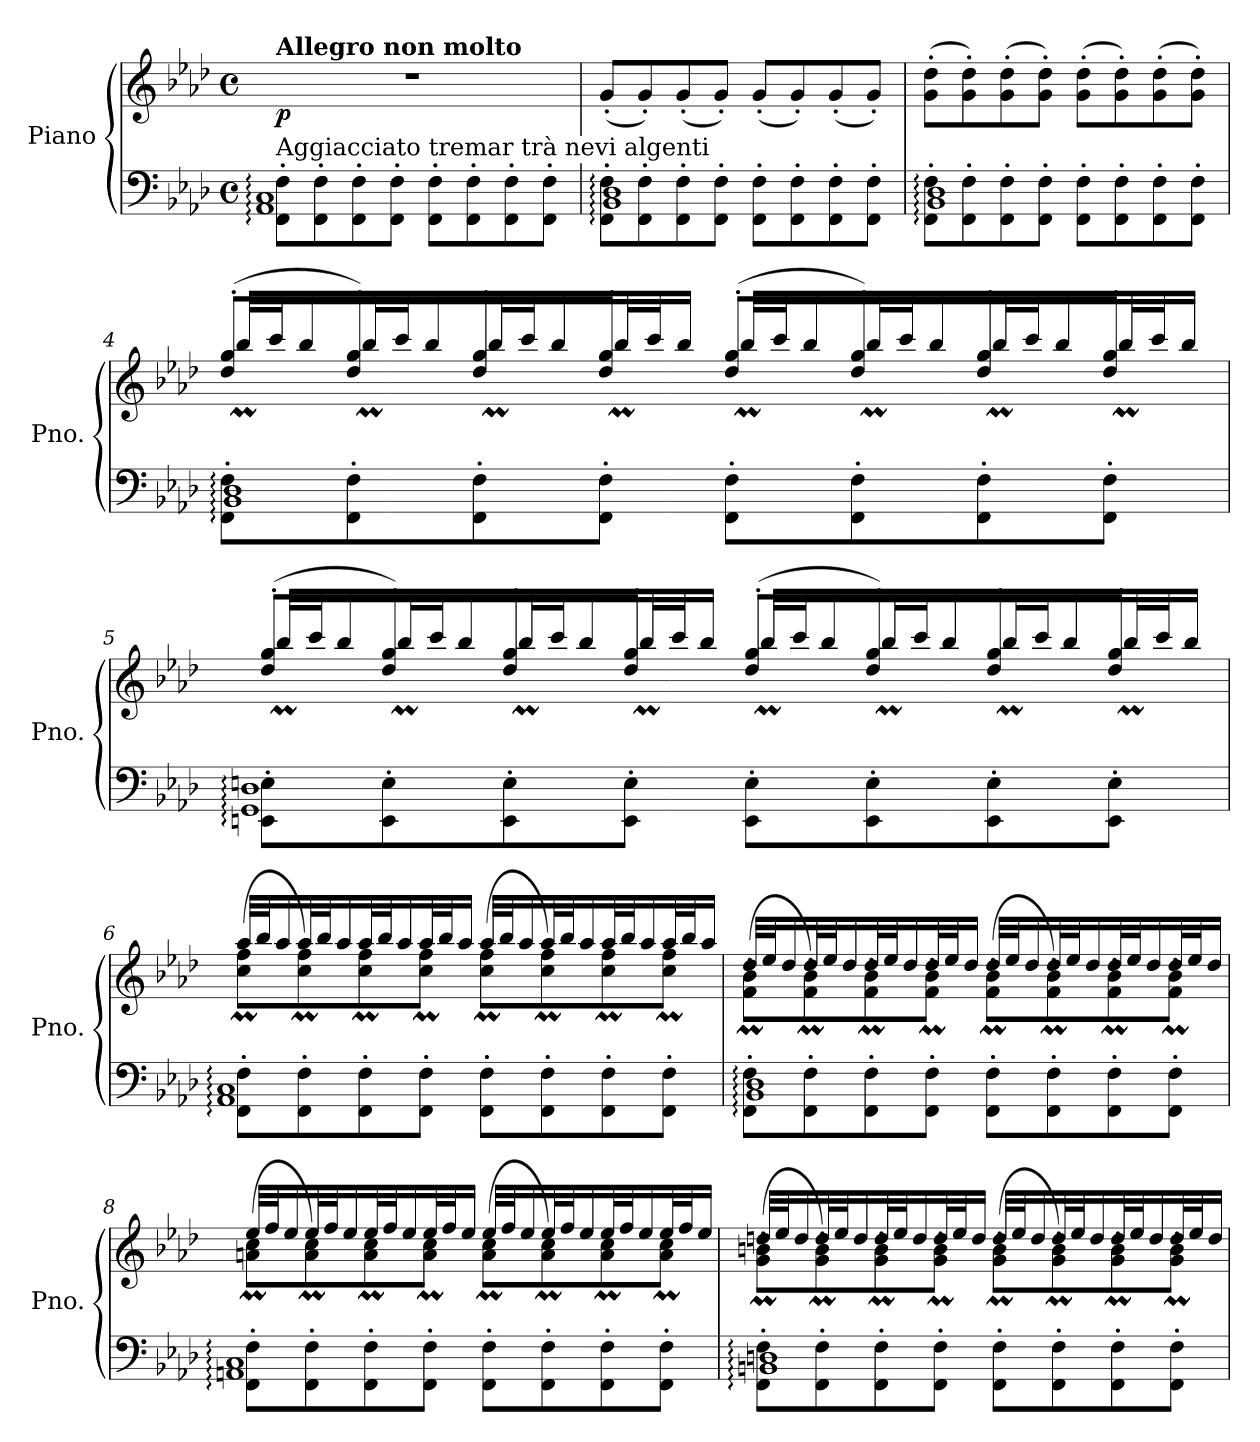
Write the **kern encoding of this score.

**kern	**kern	**dynam
*part1	*part1	*part1
*staff2	*staff1	*staff1/2
*I"Piano	*	*
*I'Pno.	*	*
*clefF4	*clefG2	*
*k[b-e-a-d-]	*k[b-e-a-d-]	*
*M4/4	*M4/4	*
*met(c)	*met(c)	*
=1	=1	=1
*^	*	*
!	!	!LO:TX:a:B:t=Allegro non molto	!
!LO:TX:a:t=Aggiacciato tremar trà nevi algenti	!	!	!
!	!	!	!LO:DY:b
8FF\:' 8F\:'L	1AA- 1C	1r	p
8FF\' 8F\'	.	.	.
8FF\' 8F\'	.	.	.
8FF\' 8F\'J	.	.	.
8FF\' 8F\'L	.	.	.
8FF\' 8F\'	.	.	.
8FF\' 8F\'	.	.	.
8FF\' 8F\'J	.	.	.
=2	=2	=2	=2
8FF\:' 8F\:'L	1BB- 1D-	(<8g'/L	.
8FF\' 8F\'	.	8g'/)	.
8FF\' 8F\'	.	(<8g'/	.
8FF\' 8F\'J	.	8g'/J)	.
8FF\' 8F\'L	.	(<8g'/L	.
8FF\' 8F\'	.	8g'/)	.
8FF\' 8F\'	.	(<8g'/	.
8FF\' 8F\'J	.	8g'/J)	.
=3	=3	=3	=3
8FF\:' 8F\:'L	1BB- 1D-	(>8g\' 8dd-\'L	.
8FF\' 8F\'	.	8g\' 8dd-\')	.
8FF\' 8F\'	.	(>8g\' 8dd-\'	.
8FF\' 8F\'J	.	8g\' 8dd-\'J)	.
8FF\' 8F\'L	.	(>8g\' 8dd-\'L	.
8FF\' 8F\'	.	8g\' 8dd-\')	.
8FF\' 8F\'	.	(>8g\' 8dd-\'	.
8FF\' 8F\'J	.	8g\' 8dd-\'J)	.
=4	=4	=4	=4
*	*	*^	*
8FF\:' 8F\:'L	1BB- 1D-	(<8dd-/' 8gg/'L	32bb-M/LLL	.
.	.	.	32ccc/J	.
.	.	.	16bb-/	.
8FF\' 8F\'	.	8dd-/' 8gg/')	32bb-M/L	.
.	.	.	32ccc/J	.
.	.	.	16bb-/	.
8FF\' 8F\'	.	8dd-/' 8gg/'	32bb-M/L	.
.	.	.	32ccc/J	.
.	.	.	16bb-/	.
8FF\' 8F\'J	.	8dd-/' 8gg/'J	32bb-M/L	.
.	.	.	32ccc/J	.
.	.	.	16bb-/JJ	.
8FF\' 8F\'L	.	(<8dd-/' 8gg/'L	32bb-M/LLL	.
.	.	.	32ccc/J	.
.	.	.	16bb-/	.
8FF\' 8F\'	.	8dd-/' 8gg/')	32bb-M/L	.
.	.	.	32ccc/J	.
.	.	.	16bb-/	.
8FF\' 8F\'	.	8dd-/' 8gg/'	32bb-M/L	.
.	.	.	32ccc/J	.
.	.	.	16bb-/	.
8FF\' 8F\'J	.	8dd-/' 8gg/'J	32bb-M/L	.
.	.	.	32ccc/J	.
.	.	.	16bb-/JJ	.
=5	=5	=5	=5	=5
8EEn\:' 8En\:'L	1GG 1D-	(<8dd-/' 8gg/'L	32bb-M/LLL	.
.	.	.	32ccc/J	.
.	.	.	16bb-/	.
8EE\' 8E\'	.	8dd-/' 8gg/')	32bb-M/L	.
.	.	.	32ccc/J	.
.	.	.	16bb-/	.
8EE\' 8E\'	.	8dd-/' 8gg/'	32bb-M/L	.
.	.	.	32ccc/J	.
.	.	.	16bb-/	.
8EE\' 8E\'J	.	8dd-/' 8gg/'J	32bb-M/L	.
.	.	.	32ccc/J	.
.	.	.	16bb-/JJ	.
8EE\' 8E\'L	.	(<8dd-/' 8gg/'L	32bb-M/LLL	.
.	.	.	32ccc/J	.
.	.	.	16bb-/	.
8EE\' 8E\'	.	8dd-/' 8gg/')	32bb-M/L	.
.	.	.	32ccc/J	.
.	.	.	16bb-/	.
8EE\' 8E\'	.	8dd-/' 8gg/'	32bb-M/L	.
.	.	.	32ccc/J	.
.	.	.	16bb-/	.
8EE\' 8E\'J	.	8dd-/' 8gg/'J	32bb-M/L	.
.	.	.	32ccc/J	.
.	.	.	16bb-/JJ	.
=6	=6	=6	=6	=6
8FF\:' 8F\:'L	1AA- 1C	(<8cc\' 8ff\'L	32aa-M/LLL	.
.	.	.	32bb-/J	.
.	.	.	16aa-/	.
8FF\' 8F\'	.	8cc\' 8ff\')	32aa-M/L	.
.	.	.	32bb-/J	.
.	.	.	16aa-/	.
8FF\' 8F\'	.	8cc\' 8ff\'	32aa-M/L	.
.	.	.	32bb-/J	.
.	.	.	16aa-/	.
8FF\' 8F\'J	.	8cc\' 8ff\'J	32aa-M/L	.
.	.	.	32bb-/J	.
.	.	.	16aa-/JJ	.
8FF\' 8F\'L	.	(<8cc\' 8ff\'L	32aa-M/LLL	.
.	.	.	32bb-/J	.
.	.	.	16aa-/	.
8FF\' 8F\'	.	8cc\' 8ff\')	32aa-M/L	.
.	.	.	32bb-/J	.
.	.	.	16aa-/	.
8FF\' 8F\'	.	8cc\' 8ff\'	32aa-M/L	.
.	.	.	32bb-/J	.
.	.	.	16aa-/	.
8FF\' 8F\'J	.	8cc\' 8ff\'J	32aa-M/L	.
.	.	.	32bb-/J	.
.	.	.	16aa-/JJ	.
=7	=7	=7	=7	=7
8FF\:' 8F\:'L	1BB- 1D-	(<8f\' 8b-\'L	32dd-M/LLL	.
.	.	.	32ee-/J	.
.	.	.	16dd-/	.
8FF\' 8F\'	.	8f\' 8b-\')	32dd-M/L	.
.	.	.	32ee-/J	.
.	.	.	16dd-/	.
8FF\' 8F\'	.	8f\' 8b-\'	32dd-M/L	.
.	.	.	32ee-/J	.
.	.	.	16dd-/	.
8FF\' 8F\'J	.	8f\' 8b-\'J	32dd-M/L	.
.	.	.	32ee-/J	.
.	.	.	16dd-/JJ	.
8FF\' 8F\'L	.	(<8f\' 8b-\'L	32dd-M/LLL	.
.	.	.	32ee-/J	.
.	.	.	16dd-/	.
8FF\' 8F\'	.	8f\' 8b-\')	32dd-M/L	.
.	.	.	32ee-/J	.
.	.	.	16dd-/	.
8FF\' 8F\'	.	8f\' 8b-\'	32dd-M/L	.
.	.	.	32ee-/J	.
.	.	.	16dd-/	.
8FF\' 8F\'J	.	8f\' 8b-\'J	32dd-M/L	.
.	.	.	32ee-/J	.
.	.	.	16dd-/JJ	.
=8	=8	=8	=8	=8
8FF\:' 8F\:'L	1AAn 1C	(<8an\' 8cc\'L	32ee-M/LLL	.
.	.	.	32ff/J	.
.	.	.	16ee-/	.
8FF\' 8F\'	.	8a\' 8cc\')	32ee-M/L	.
.	.	.	32ff/J	.
.	.	.	16ee-/	.
8FF\' 8F\'	.	8a\' 8cc\'	32ee-M/L	.
.	.	.	32ff/J	.
.	.	.	16ee-/	.
8FF\' 8F\'J	.	8a\' 8cc\'J	32ee-M/L	.
.	.	.	32ff/J	.
.	.	.	16ee-/JJ	.
8FF\' 8F\'L	.	(<8a\' 8cc\'L	32ee-M/LLL	.
.	.	.	32ff/J	.
.	.	.	16ee-/	.
8FF\' 8F\'	.	8a\' 8cc\')	32ee-M/L	.
.	.	.	32ff/J	.
.	.	.	16ee-/	.
8FF\' 8F\'	.	8a\' 8cc\'	32ee-M/L	.
.	.	.	32ff/J	.
.	.	.	16ee-/	.
8FF\' 8F\'J	.	8a\' 8cc\'J	32ee-M/L	.
.	.	.	32ff/J	.
.	.	.	16ee-/JJ	.
=9	=9	=9	=9	=9
8FF\:' 8F\:'L	1BBn 1Dn	(<8g\' 8bn\'L	32ddnm/LLL	.
.	.	.	32ee-/J	.
.	.	.	16dd/	.
8FF\' 8F\'	.	8g\' 8b\')	32ddm/L	.
.	.	.	32ee-/J	.
.	.	.	16dd/	.
8FF\' 8F\'	.	8g\' 8b\'	32ddm/L	.
.	.	.	32ee-/J	.
.	.	.	16dd/	.
8FF\' 8F\'J	.	8g\' 8b\'J	32ddm/L	.
.	.	.	32ee-/J	.
.	.	.	16dd/JJ	.
8FF\' 8F\'L	.	(<8g\' 8b\'L	32ddm/LLL	.
.	.	.	32ee-/J	.
.	.	.	16dd/	.
8FF\' 8F\'	.	8g\' 8b\')	32ddm/L	.
.	.	.	32ee-/J	.
.	.	.	16dd/	.
8FF\' 8F\'	.	8g\' 8b\'	32ddm/L	.
.	.	.	32ee-/J	.
.	.	.	16dd/	.
8FF\' 8F\'J	.	8g\' 8b\'J	32ddm/L	.
.	.	.	32ee-/J	.
.	.	.	16dd/JJ	.
*v	*v	*	*	*
*	*v	*v	*
=	=	=
*-	*-	*-
